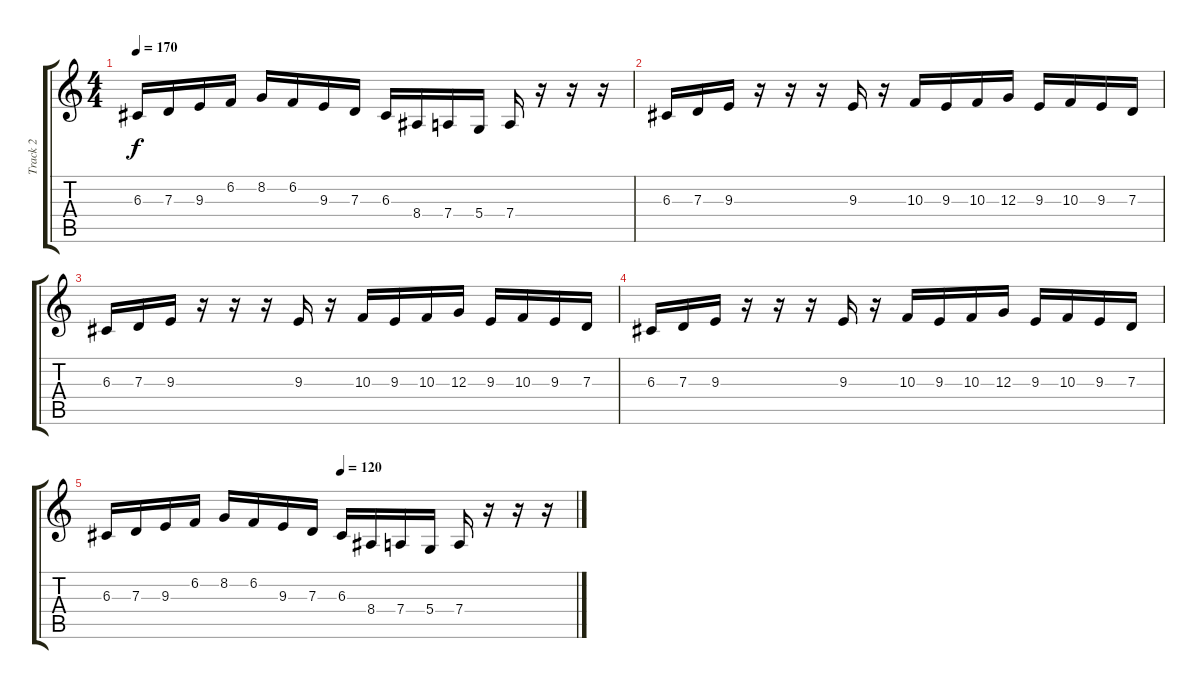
\track ("Track 2" "Track 2") {instrument clavinet}
\staff {score tabs}
\tuning (E4 B3 G3 D3 A2 E2) {hide}
\ts (4 4)
\tempo 170
\clef g2
\ks c
6.3.16{dy f} 7.3.16 9.3.16 6.2.16 8.2.16 6.2.16 9.3.16 7.3.16 6.3.16 8.4.16 7.4.16 5.4.16 7.4.16 r.16 r.16 r.16 |
6.3.16 7.3.16 9.3.16 r.16 r.16 r.16 9.3.16 r.16 10.3.16 9.3.16 10.3.16 12.3.16 9.3.16 10.3.16 9.3.16 7.3.16 |
6.3.16 7.3.16 9.3.16 r.16 r.16 r.16 9.3.16 r.16 10.3.16 9.3.16 10.3.16 12.3.16 9.3.16 10.3.16 9.3.16 7.3.16 |
6.3.16 7.3.16 9.3.16 r.16 r.16 r.16 9.3.16 r.16 10.3.16 9.3.16 10.3.16 12.3.16 9.3.16 10.3.16 9.3.16 7.3.16 |
\tempo (120 0.5)
6.3.16 7.3.16 9.3.16 6.2.16 8.2.16 6.2.16 9.3.16 7.3.16 6.3.16 8.4.16 7.4.16 5.4.16 7.4.16 r.16 r.16 r.16
